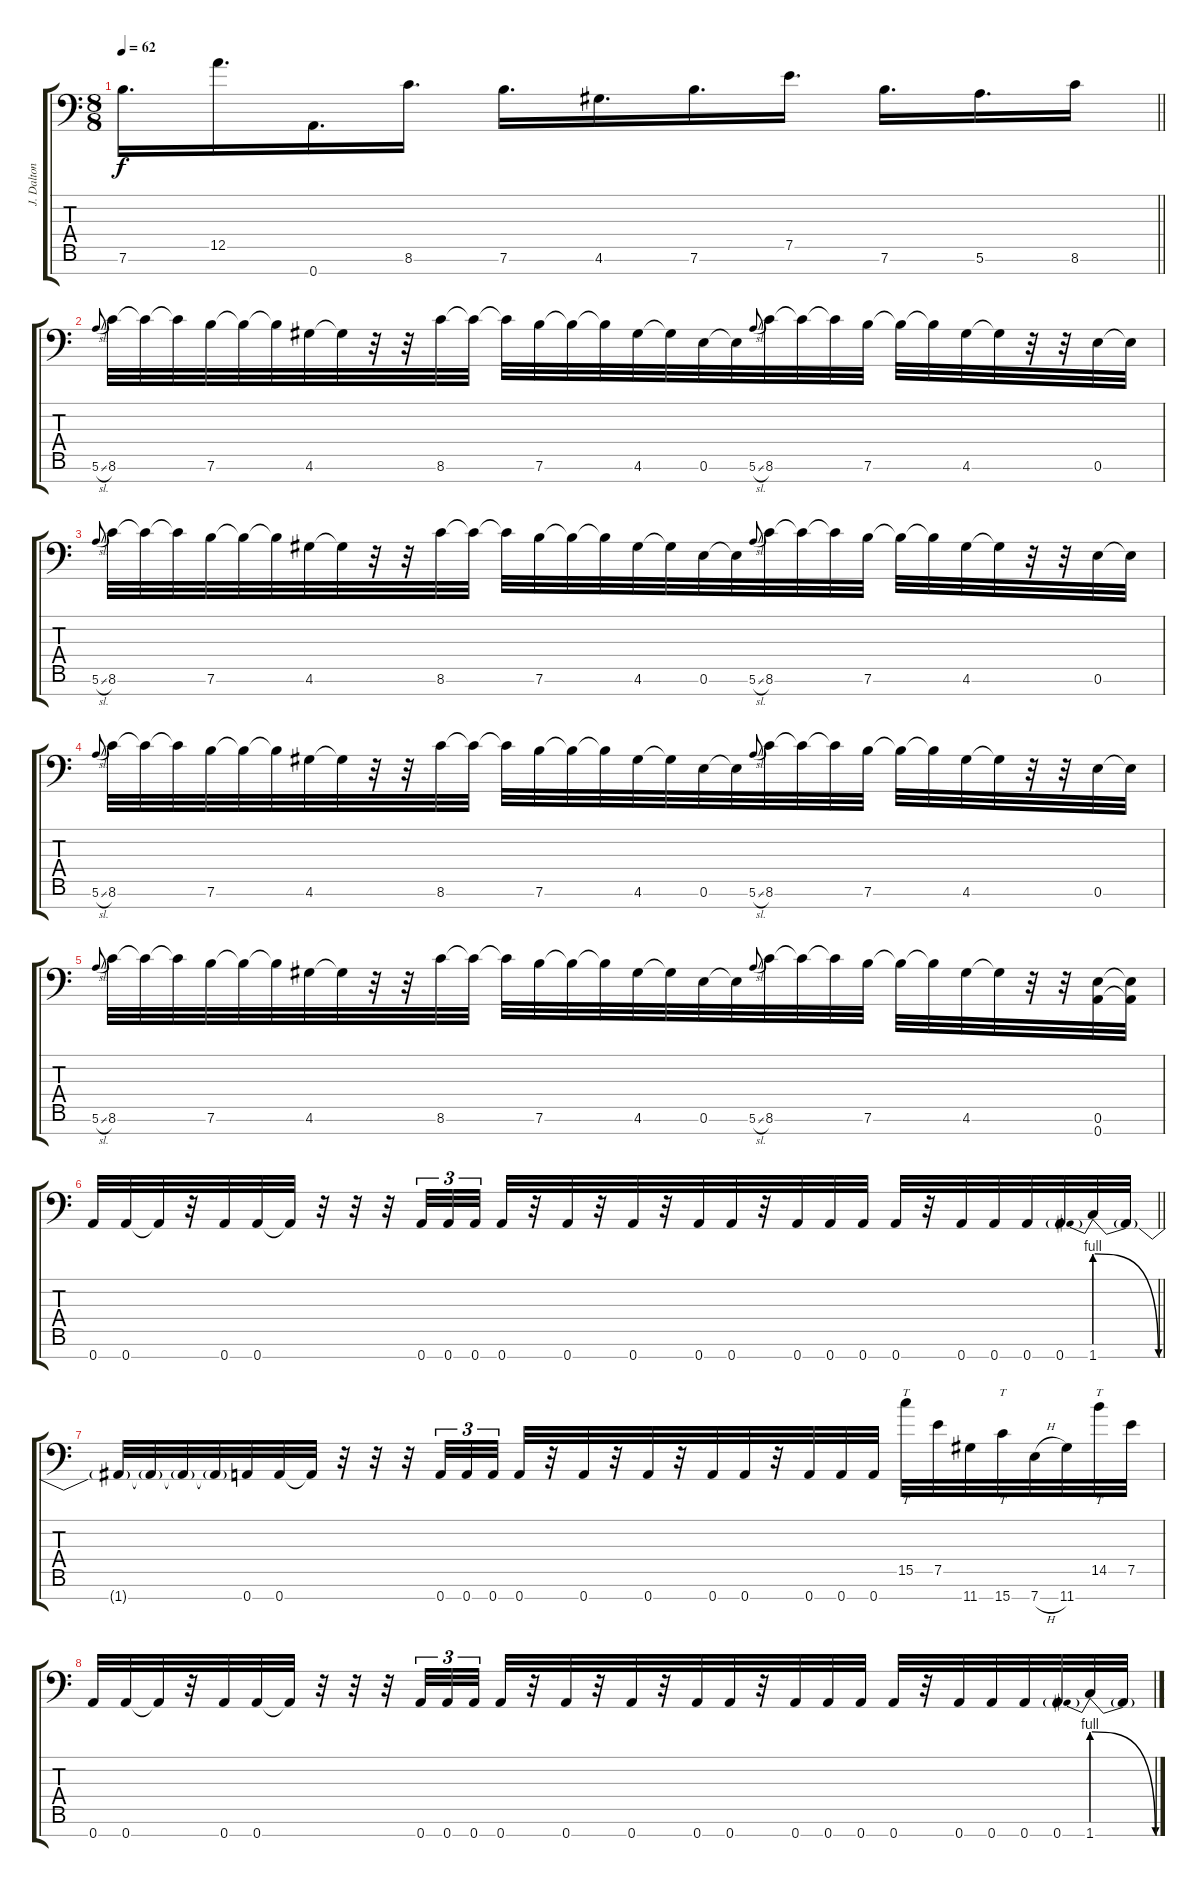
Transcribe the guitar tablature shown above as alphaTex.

\track ("J. Dalton" "J. Dalton") {instrument overdrivenguitar}
\staff {score tabs}
\tuning (E4 B3 Gb3 D3 A2 E2 A1) {hide}
\ts (8 8)
\tempo 62
\clef f4
\barLineRight lightlight
\ks aminor
7.6.16{d dy f} 12.5.16{d} 0.7.16{d} 8.6.16{d} 7.6.16{d} 4.6.16{d} 7.6.16{d} 7.5.16{d} 7.6.16{d} 5.6.16{d} 8.6.16 |
5.6{sl}.8{gr onbeat} 8.6.32{volume 13 balance 3} 8.6{t}.32 8.6{t}.32 7.6.32 7.6{t}.32 7.6{t}.32 4.6.32 4.6{t}.32 r.32 r.32 8.6.32 8.6{t}.32 8.6{t}.32 7.6.32 7.6{t}.32 7.6{t}.32 4.6.32 4.6{t}.32 0.6.32 0.6{t}.32 5.6{sl}.8{gr onbeat} 8.6.32 8.6{t}.32 8.6{t}.32 7.6.32 7.6{t}.32 7.6{t}.32 4.6.32 4.6{t}.32 r.32 r.32 0.6.32 0.6{t}.32 |
5.6{sl}.8{gr onbeat} 8.6.32 8.6{t}.32 8.6{t}.32 7.6.32 7.6{t}.32 7.6{t}.32 4.6.32 4.6{t}.32 r.32 r.32 8.6.32 8.6{t}.32 8.6{t}.32 7.6.32 7.6{t}.32 7.6{t}.32 4.6.32 4.6{t}.32 0.6.32 0.6{t}.32 5.6{sl}.8{gr onbeat} 8.6.32 8.6{t}.32 8.6{t}.32 7.6.32 7.6{t}.32 7.6{t}.32 4.6.32 4.6{t}.32 r.32 r.32 0.6.32 0.6{t}.32 |
5.6{sl}.8{gr onbeat} 8.6.32 8.6{t}.32 8.6{t}.32 7.6.32 7.6{t}.32 7.6{t}.32 4.6.32 4.6{t}.32 r.32 r.32 8.6.32 8.6{t}.32 8.6{t}.32 7.6.32 7.6{t}.32 7.6{t}.32 4.6.32 4.6{t}.32 0.6.32 0.6{t}.32 5.6{sl}.8{gr onbeat} 8.6.32 8.6{t}.32 8.6{t}.32 7.6.32 7.6{t}.32 7.6{t}.32 4.6.32 4.6{t}.32 r.32 r.32 0.6.32 0.6{t}.32 |
5.6{sl}.8{gr onbeat} 8.6.32 8.6{t}.32 8.6{t}.32 7.6.32 7.6{t}.32 7.6{t}.32 4.6.32 4.6{t}.32 r.32 r.32 8.6.32 8.6{t}.32 8.6{t}.32 7.6.32 7.6{t}.32 7.6{t}.32 4.6.32 4.6{t}.32 0.6.32 0.6{t}.32 5.6{sl}.8{gr onbeat} 8.6.32 8.6{t}.32 8.6{t}.32 7.6.32 7.6{t}.32 7.6{t}.32 4.6.32 4.6{t}.32 r.32 r.32 (0.6 0.7).32 (0.6{t} 0.7{t}).32 |
\barLineRight lightlight
0.7.32 0.7.32 0.7{t}.32 r.32 0.7.32 0.7.32 0.7{t}.32 r.32 r.32 r.32 0.7.32{tu (3 2)} 0.7.32{tu (3 2)} 0.7.32{tu (3 2)} 0.7.32 r.32 0.7.32 r.32 0.7.32 r.32 0.7.32 0.7.32 r.32 0.7.32 0.7.32 0.7.32 0.7.32 r.32 0.7.32 0.7.32 0.7.32 0.7.32 1.7{be (prebendrelease 0 4 60 0)}.32 1.7{t}.32 |
1.7{t}.32 1.7{t}.32 1.7{t}.32 1.7{t}.32 0.7.32 0.7.32 0.7{t}.32 r.32 r.32 r.32 0.7.32{tu (3 2)} 0.7.32{tu (3 2)} 0.7.32{tu (3 2)} 0.7.32 r.32 0.7.32 r.32 0.7.32 r.32 0.7.32 0.7.32 r.32 0.7.32 0.7.32 0.7.32 15.5.32{tt} 7.5.32 11.7.32 15.7.32{tt} 7.7{h}.32 11.7.32 14.5.32{tt} 7.5.32 |
0.7.32 0.7.32 0.7{t}.32 r.32 0.7.32 0.7.32 0.7{t}.32 r.32 r.32 r.32 0.7.32{tu (3 2)} 0.7.32{tu (3 2)} 0.7.32{tu (3 2)} 0.7.32 r.32 0.7.32 r.32 0.7.32 r.32 0.7.32 0.7.32 r.32 0.7.32 0.7.32 0.7.32 0.7.32 r.32 0.7.32 0.7.32 0.7.32 0.7.32 1.7{be (prebendrelease 0 4 60 0)}.32 1.7{t}.32
